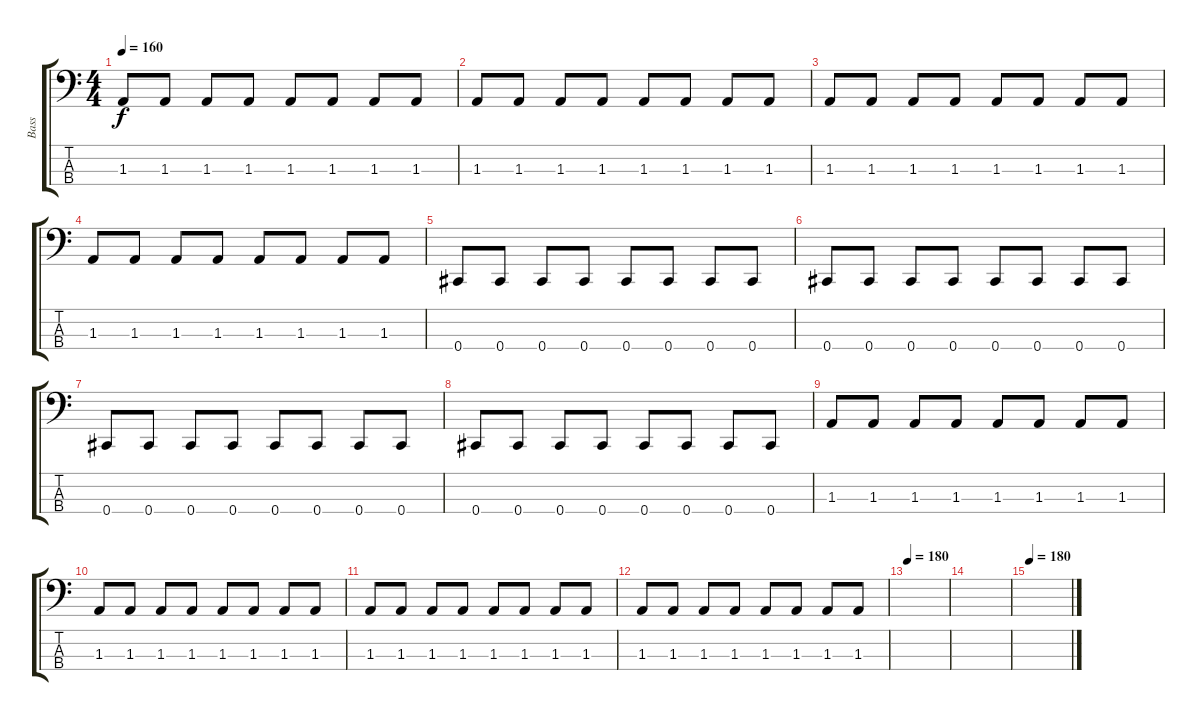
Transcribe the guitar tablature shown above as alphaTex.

\track ("Bass" "Bass") {instrument electricbasspick}
\staff {score tabs}
\tuning (Gb2 Db2 Ab1 Db1) {hide}
\ts (4 4)
\tempo 160
\clef f4
\ks c
1.3.8{dy f} 1.3.8 1.3.8 1.3.8 1.3.8 1.3.8 1.3.8 1.3.8 |
1.3.8 1.3.8 1.3.8 1.3.8 1.3.8 1.3.8 1.3.8 1.3.8 |
1.3.8 1.3.8 1.3.8 1.3.8 1.3.8 1.3.8 1.3.8 1.3.8 |
1.3.8 1.3.8 1.3.8 1.3.8 1.3.8 1.3.8 1.3.8 1.3.8 |
0.4.8 0.4.8 0.4.8 0.4.8 0.4.8 0.4.8 0.4.8 0.4.8 |
0.4.8 0.4.8 0.4.8 0.4.8 0.4.8 0.4.8 0.4.8 0.4.8 |
0.4.8 0.4.8 0.4.8 0.4.8 0.4.8 0.4.8 0.4.8 0.4.8 |
0.4.8 0.4.8 0.4.8 0.4.8 0.4.8 0.4.8 0.4.8 0.4.8 |
1.3.8 1.3.8 1.3.8 1.3.8 1.3.8 1.3.8 1.3.8 1.3.8 |
1.3.8 1.3.8 1.3.8 1.3.8 1.3.8 1.3.8 1.3.8 1.3.8 |
1.3.8 1.3.8 1.3.8 1.3.8 1.3.8 1.3.8 1.3.8 1.3.8 |
1.3.8 1.3.8 1.3.8 1.3.8 1.3.8 1.3.8 1.3.8 1.3.8 |
\tempo 180
|
|
\tempo 180
